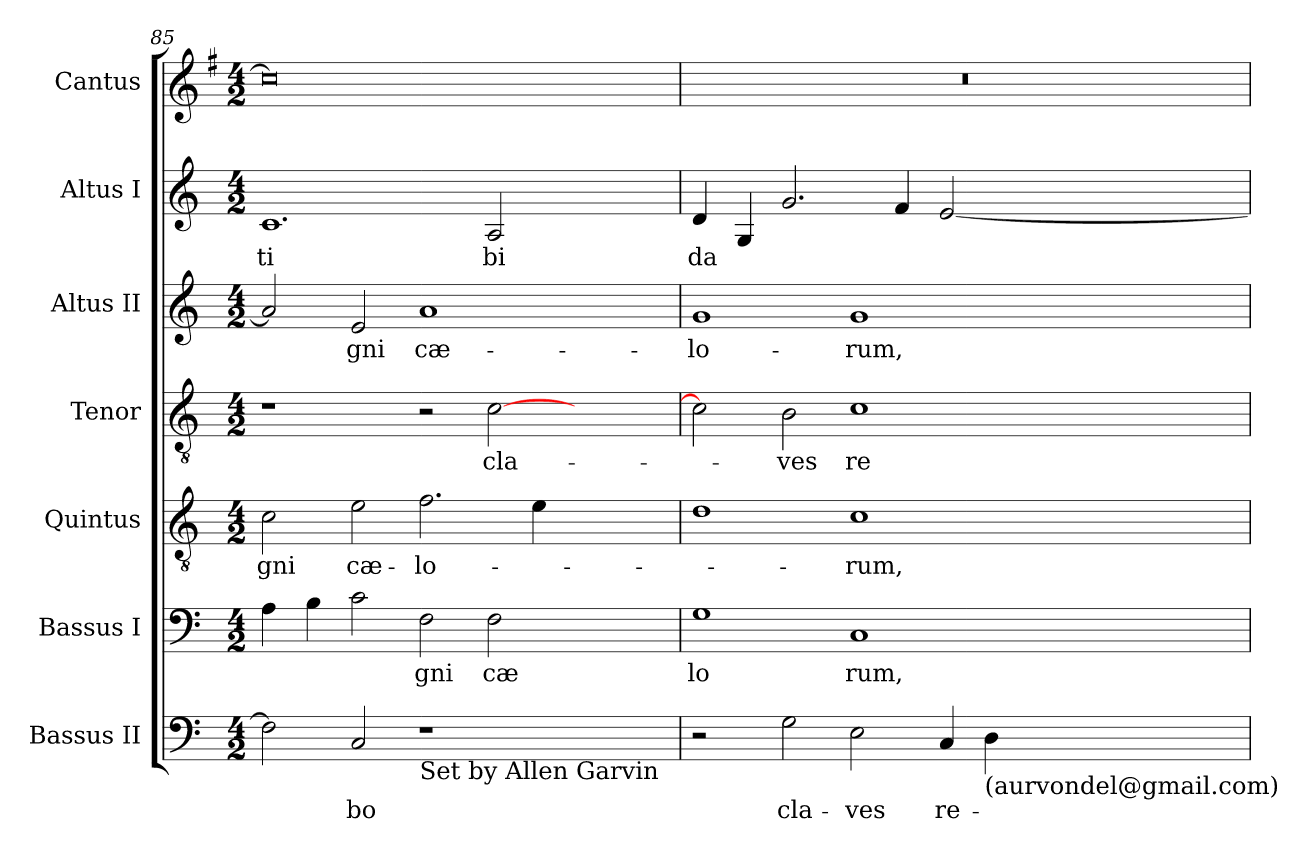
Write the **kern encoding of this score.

**kern	**text	**kern	**text	**kern	**text	**kern	**text	**kern	**text	**kern	**text	**kern
*part7	*part7	*part6	*part6	*part5	*part5	*part4	*part4	*part3	*part3	*part2	*part2	*part1
*staff7	*staff7	*staff6	*staff6	*staff5	*staff5	*staff4	*staff4	*staff3	*staff3	*staff2	*staff2	*staff1
*I"Bassus II	*	*I"Bassus I	*	*I"Quintus	*	*I"Tenor	*	*I"Altus II	*	*I"Altus I	*	*I"Cantus
*clefF4	*	*clefF4	*	*clefGv2	*	*clefGv2	*	*clefG2	*	*clefG2	*	*clefG2
*	*	*	*	*	*	*	*	*	*	*	*	*ITrd-3c-5
*	*	*	*	*	*	*	*	*	*	*	*	*k[]
*	*	*	*	*	*	*	*	*	*	*	*	*C:
*M4/2	*	*M4/2	*	*M4/2	*	*M4/2	*	*M4/2	*	*M4/2	*	*M4/2
=85	=85	=85	=85	=85	=85	=85	=85	=85	=85	=85	=85	=85
!	!	!	!	!	!LO:LY:b:cj	!	!	!	!	!	!LO:LY:b:cj	!
2F\]	.	4A\	.	2c\	-gni	1r	.	2a/]	.	1.c	ti	0ff]
.	.	4B\	.	.	.	.	.	.	.	.	.	.
!	!LO:LY:b:cj	!	!	!	!LO:LY:b:cj	!	!	!	!LO:LY:b:cj	!	!	!
2C/	-bo	2c\	.	2e\	cæ-	.	.	2e/	-gni	.	.	.
!LO:TX:b:t=Set by Allen Garvin	!	!	!	!	!	!	!	!	!	!	!	!
!LO:N:vis=1	!	!	!LO:LY:b:cj	!	!LO:LY:b:cj	!	!	!	!LO:LY:b:cj	!	!	!
0r	.	2F\	gni	2.f\	-lo-	2r	.	1a	cæ-	.	.	.
!	!	!	!LO:LY:b:cj	!	!	!	!LO:LY:b	!	!	!	!LO:LY:b:cj	!
.	.	2F\	cæ	.	.	[>2c\	cla-	.	.	2A/	bi	.
.	.	.	.	4e\	.	.	.	.	.	.	.	.
.	.	1ryy	.	1ryy	.	1ryy	.	1ryy	.	1ryy	.	1ryy
=86	=86	=86	=86	=86	=86	=86	=86	=86	=86	=86	=86	=86
!	!	!	!LO:LY:b:cj	!	!	!	!	!	!LO:LY:b:cj	!	!LO:LY:b	!
2r	.	1G	lo	1d	.	2c\]	.	1g	-lo-	4d/	da	0r
.	.	.	.	.	.	.	.	.	.	4G/	.	.
!	!LO:LY:b:cj	!	!	!	!	!	!LO:LY:b:cj	!	!	!	!	!
2G\	cla-	.	.	.	.	2B\	-ves	.	.	2.g/	.	.
!	!LO:LY:b:cj	!	!LO:LY:b:cj	!	!LO:LY:b:cj	!	!LO:LY:b:cj	!	!LO:LY:b:cj	!	!	!
2E\	-ves	1C	rum,	1c	-rum,	1c	re-	1g	-rum,	.	.	.
.	.	.	.	.	.	.	.	.	.	4f/	.	.
!	!LO:LY:b:cj	!	!	!	!	!	!	!	!	!	!	!
4C/	re-	.	.	.	.	.	.	.	.	[<2e/	.	.
!LO:TX:b:t=(aurvondel@gmail.com)	!	!	!	!	!	!	!	!	!	!	!	!
4D\	.	.	.	.	.	.	.	.	.	.	.	.
=	=	=	=	=	=	=	=	=	=	=	=	=
*-	*-	*-	*-	*-	*-	*-	*-	*-	*-	*-	*-	*-
